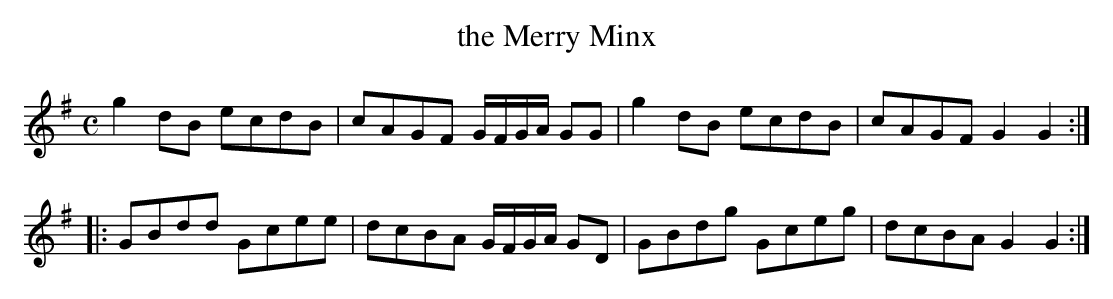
X:1
T:the Merry Minx
M:C
K:G major
g2dB ecdB| cAGF G/F/G/A/ GG|\
g2dB ecdB| cAGF G2G2::
GBdd Gcee| dcBA G/F/G/A/ GD|\
GBdg Gceg| dcBA G2G2:|
